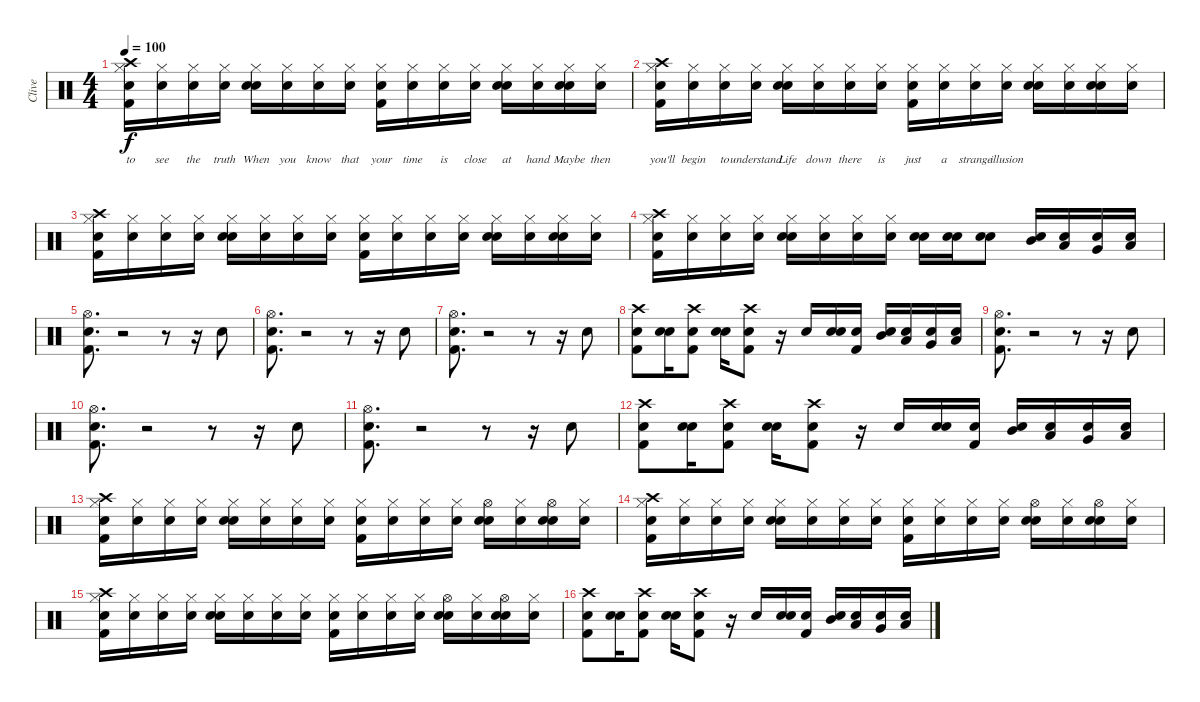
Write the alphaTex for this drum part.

\track ("Clive" "Clive") {instrument percussion}
\staff {score}
\articulation defaults
\ts (4 4)
\tempo 100
\clef neutral
\ks c
("Snare (hit)" "Kick (hit) 2" "Hi-Hat (closed)" "Crash high (hit)").16{lyrics (0 "to") lyrics (1 "") lyrics (2 "") lyrics (3 "") lyrics (4 "") dy f} ("Snare (hit)" "Hi-Hat (closed)").16{lyrics (0 "see") lyrics (1 "") lyrics (2 "") lyrics (3 "") lyrics (4 "")} ("Snare (hit)" "Hi-Hat (closed)").16{lyrics (0 "the") lyrics (1 "") lyrics (2 "") lyrics (3 "") lyrics (4 "")} ("Snare (hit)" "Hi-Hat (closed)").16{lyrics (0 "truth") lyrics (1 "") lyrics (2 "") lyrics (3 "") lyrics (4 "")} ("Snare (hit)" "Snare (hit) 2" "Hi-Hat (closed)").16{lyrics (0 "When") lyrics (1 "") lyrics (2 "") lyrics (3 "") lyrics (4 "")} ("Snare (hit)" "Hi-Hat (closed)").16{lyrics (0 "you") lyrics (1 "") lyrics (2 "") lyrics (3 "") lyrics (4 "")} ("Snare (hit)" "Hi-Hat (closed)").16{lyrics (0 "know") lyrics (1 "") lyrics (2 "") lyrics (3 "") lyrics (4 "")} ("Snare (hit)" "Hi-Hat (closed)").16{lyrics (0 "that") lyrics (1 "") lyrics (2 "") lyrics (3 "") lyrics (4 "")} ("Snare (hit)" "Kick (hit) 2" "Hi-Hat (closed)").16{lyrics (0 "your") lyrics (1 "") lyrics (2 "") lyrics (3 "") lyrics (4 "")} ("Snare (hit)" "Hi-Hat (closed)").16{lyrics (0 "time") lyrics (1 "") lyrics (2 "") lyrics (3 "") lyrics (4 "")} ("Snare (hit)" "Hi-Hat (closed)").16{lyrics (0 "is") lyrics (1 "") lyrics (2 "") lyrics (3 "") lyrics (4 "")} ("Snare (hit)" "Hi-Hat (closed)").16{lyrics (0 "close") lyrics (1 "") lyrics (2 "") lyrics (3 "") lyrics (4 "")} ("Snare (hit)" "Snare (hit) 2" "Hi-Hat (closed)").16{lyrics (0 "at") lyrics (1 "") lyrics (2 "") lyrics (3 "") lyrics (4 "")} ("Snare (hit)" "Hi-Hat (closed)").16{lyrics (0 "hand") lyrics (1 "") lyrics (2 "") lyrics (3 "") lyrics (4 "")} ("Snare (hit)" "Snare (hit) 2" "Hi-Hat (closed)").16{lyrics (0 "Maybe") lyrics (1 "") lyrics (2 "") lyrics (3 "") lyrics (4 "")} ("Snare (hit)" "Hi-Hat (closed)").16{lyrics (0 "then") lyrics (1 "") lyrics (2 "") lyrics (3 "") lyrics (4 "")} |
("Snare (hit)" "Kick (hit) 2" "Hi-Hat (closed)" "Crash high (hit)").16{lyrics (0 "you'll") lyrics (1 "") lyrics (2 "") lyrics (3 "") lyrics (4 "")} ("Snare (hit)" "Hi-Hat (closed)").16{lyrics (0 "begin") lyrics (1 "") lyrics (2 "") lyrics (3 "") lyrics (4 "")} ("Snare (hit)" "Hi-Hat (closed)").16{lyrics (0 "to") lyrics (1 "") lyrics (2 "") lyrics (3 "") lyrics (4 "")} ("Snare (hit)" "Hi-Hat (closed)").16{lyrics (0 "understand") lyrics (1 "") lyrics (2 "") lyrics (3 "") lyrics (4 "")} ("Snare (hit)" "Snare (hit) 2" "Hi-Hat (closed)").16{lyrics (0 "Life") lyrics (1 "") lyrics (2 "") lyrics (3 "") lyrics (4 "")} ("Snare (hit)" "Hi-Hat (closed)").16{lyrics (0 "down") lyrics (1 "") lyrics (2 "") lyrics (3 "") lyrics (4 "")} ("Snare (hit)" "Hi-Hat (closed)").16{lyrics (0 "there") lyrics (1 "") lyrics (2 "") lyrics (3 "") lyrics (4 "")} ("Snare (hit)" "Hi-Hat (closed)").16{lyrics (0 "is") lyrics (1 "") lyrics (2 "") lyrics (3 "") lyrics (4 "")} ("Snare (hit)" "Kick (hit) 2" "Hi-Hat (closed)").16{lyrics (0 "just") lyrics (1 "") lyrics (2 "") lyrics (3 "") lyrics (4 "")} ("Snare (hit)" "Hi-Hat (closed)").16{lyrics (0 "a") lyrics (1 "") lyrics (2 "") lyrics (3 "") lyrics (4 "")} ("Snare (hit)" "Hi-Hat (closed)").16{lyrics (0 "strange") lyrics (1 "") lyrics (2 "") lyrics (3 "") lyrics (4 "")} ("Snare (hit)" "Hi-Hat (closed)").16{lyrics (0 "illusion") lyrics (1 "") lyrics (2 "") lyrics (3 "") lyrics (4 "")} ("Snare (hit)" "Snare (hit) 2" "Hi-Hat (closed)").16 ("Snare (hit)" "Hi-Hat (closed)").16 ("Snare (hit)" "Snare (hit) 2" "Hi-Hat (closed)").16 ("Snare (hit)" "Hi-Hat (closed)").16 |
("Snare (hit)" "Kick (hit) 2" "Hi-Hat (closed)" "Crash high (hit)").16 ("Snare (hit)" "Hi-Hat (closed)").16 ("Snare (hit)" "Hi-Hat (closed)").16 ("Snare (hit)" "Hi-Hat (closed)").16 ("Snare (hit)" "Snare (hit) 2" "Hi-Hat (closed)").16 ("Snare (hit)" "Hi-Hat (closed)").16 ("Snare (hit)" "Hi-Hat (closed)").16 ("Snare (hit)" "Hi-Hat (closed)").16 ("Snare (hit)" "Kick (hit) 2" "Hi-Hat (closed)").16 ("Snare (hit)" "Hi-Hat (closed)").16 ("Snare (hit)" "Hi-Hat (closed)").16 ("Snare (hit)" "Hi-Hat (closed)").16 ("Snare (hit)" "Snare (hit) 2" "Hi-Hat (closed)").16 ("Snare (hit)" "Hi-Hat (closed)").16 ("Snare (hit)" "Snare (hit) 2" "Hi-Hat (closed)").16 ("Snare (hit)" "Hi-Hat (closed)").16 |
("Snare (hit)" "Kick (hit) 2" "Hi-Hat (closed)" "Crash high (hit)").16 ("Snare (hit)" "Hi-Hat (closed)").16 ("Snare (hit)" "Hi-Hat (closed)").16 ("Snare (hit)" "Hi-Hat (closed)").16 ("Snare (hit)" "Snare (hit) 2" "Hi-Hat (closed)").16 ("Snare (hit)" "Hi-Hat (closed)").16 ("Snare (hit)" "Hi-Hat (closed)").16 ("Snare (hit)" "Hi-Hat (closed)").16 ("Snare (hit)" "Snare (hit) 2").16 ("Snare (hit)" "Snare (hit) 2").16 ("Snare (hit)" "Snare (hit) 2").8 ("Snare (hit)" "Mid Tom (hit)").16 ("Snare (hit)" "Low Tom (hit)").16 ("Snare (hit)" "Very Low Tom (hit)").16 ("Snare (hit)" "Low Floor Tom (hit)").16 |
("Snare (hit)" "Kick (hit) 2" "Hi-Hat (open)").8{d} r.2 r.8 r.16 "Snare (hit) 2".8 |
("Snare (hit)" "Kick (hit) 2" "Hi-Hat (open)").8{d} r.2 r.8 r.16 "Snare (hit) 2".8 |
("Snare (hit)" "Kick (hit) 2" "Hi-Hat (open)").8{d} r.2 r.8 r.16 "Snare (hit) 2".8 |
("Snare (hit)" "Kick (hit) 2" "Crash high (hit)").8 ("Snare (hit)" "Snare (hit) 2").16 ("Snare (hit)" "Kick (hit) 2" "Crash high (hit)").8 ("Snare (hit)" "Snare (hit) 2").16 ("Snare (hit)" "Kick (hit) 2" "Crash high (hit)").8 r.16 "Snare (hit) 2".16 ("Snare (hit)" "Snare (hit) 2").16 ("Snare (hit)" "Kick (hit) 2").16 ("Snare (hit)" "Mid Tom (hit)").16 ("Snare (hit)" "Low Tom (hit)").16 ("Snare (hit)" "Very Low Tom (hit)").16 ("Snare (hit)" "Low Floor Tom (hit)").16 |
("Snare (hit)" "Kick (hit) 2" "Hi-Hat (open)").8{d} r.2 r.8 r.16 "Snare (hit) 2".8 |
("Snare (hit)" "Kick (hit) 2" "Hi-Hat (open)").8{d} r.2 r.8 r.16 "Snare (hit) 2".8 |
("Snare (hit)" "Kick (hit) 2" "Hi-Hat (open)").8{d} r.2 r.8 r.16 "Snare (hit) 2".8 |
("Snare (hit)" "Kick (hit) 2" "Crash high (hit)").8 ("Snare (hit)" "Snare (hit) 2").16 ("Snare (hit)" "Kick (hit) 2" "Crash high (hit)").8 ("Snare (hit)" "Snare (hit) 2").16 ("Snare (hit)" "Kick (hit) 2" "Crash high (hit)").8 r.16 "Snare (hit) 2".16 ("Snare (hit)" "Snare (hit) 2").16 ("Snare (hit)" "Kick (hit) 2").16 ("Snare (hit)" "Mid Tom (hit)").16 ("Snare (hit)" "Low Tom (hit)").16 ("Snare (hit)" "Very Low Tom (hit)").16 ("Snare (hit)" "Low Floor Tom (hit)").16 |
("Snare (hit)" "Kick (hit) 2" "Hi-Hat (closed)" "Crash high (hit)").16 ("Snare (hit)" "Hi-Hat (closed)").16 ("Snare (hit)" "Hi-Hat (closed)").16 ("Snare (hit)" "Hi-Hat (closed)").16 ("Snare (hit)" "Snare (hit) 2" "Hi-Hat (closed)").16 ("Snare (hit)" "Hi-Hat (closed)").16 ("Snare (hit)" "Hi-Hat (closed)").16 ("Snare (hit)" "Hi-Hat (closed)").16 ("Snare (hit)" "Kick (hit) 2" "Hi-Hat (closed)").16 ("Snare (hit)" "Hi-Hat (closed)").16 ("Snare (hit)" "Hi-Hat (closed)").16 ("Snare (hit)" "Hi-Hat (closed)").16 ("Snare (hit)" "Snare (hit) 2" "Hi-Hat (open)").16 ("Snare (hit)" "Hi-Hat (closed)").16 ("Snare (hit)" "Snare (hit) 2" "Hi-Hat (open)").16 ("Snare (hit)" "Hi-Hat (closed)").16 |
("Snare (hit)" "Kick (hit) 2" "Hi-Hat (closed)" "Crash high (hit)").16 ("Snare (hit)" "Hi-Hat (closed)").16 ("Snare (hit)" "Hi-Hat (closed)").16 ("Snare (hit)" "Hi-Hat (closed)").16 ("Snare (hit)" "Snare (hit) 2" "Hi-Hat (closed)").16 ("Snare (hit)" "Hi-Hat (closed)").16 ("Snare (hit)" "Hi-Hat (closed)").16 ("Snare (hit)" "Hi-Hat (closed)").16 ("Snare (hit)" "Kick (hit) 2" "Hi-Hat (closed)").16 ("Snare (hit)" "Hi-Hat (closed)").16 ("Snare (hit)" "Hi-Hat (closed)").16 ("Snare (hit)" "Hi-Hat (closed)").16 ("Snare (hit)" "Snare (hit) 2" "Hi-Hat (open)").16 ("Snare (hit)" "Hi-Hat (closed)").16 ("Snare (hit)" "Snare (hit) 2" "Hi-Hat (open)").16 ("Snare (hit)" "Hi-Hat (closed)").16 |
("Snare (hit)" "Kick (hit) 2" "Hi-Hat (closed)" "Crash high (hit)").16 ("Snare (hit)" "Hi-Hat (closed)").16 ("Snare (hit)" "Hi-Hat (closed)").16 ("Snare (hit)" "Hi-Hat (closed)").16 ("Snare (hit)" "Snare (hit) 2" "Hi-Hat (closed)").16 ("Snare (hit)" "Hi-Hat (closed)").16 ("Snare (hit)" "Hi-Hat (closed)").16 ("Snare (hit)" "Hi-Hat (closed)").16 ("Snare (hit)" "Kick (hit) 2" "Hi-Hat (closed)").16 ("Snare (hit)" "Hi-Hat (closed)").16 ("Snare (hit)" "Hi-Hat (closed)").16 ("Snare (hit)" "Hi-Hat (closed)").16 ("Snare (hit)" "Snare (hit) 2" "Hi-Hat (open)").16 ("Snare (hit)" "Hi-Hat (closed)").16 ("Snare (hit)" "Snare (hit) 2" "Hi-Hat (open)").16 ("Snare (hit)" "Hi-Hat (closed)").16 |
("Snare (hit)" "Kick (hit) 2" "Crash high (hit)").8 ("Snare (hit)" "Snare (hit) 2").16 ("Snare (hit)" "Kick (hit) 2" "Crash high (hit)").8 ("Snare (hit)" "Snare (hit) 2").16 ("Snare (hit)" "Kick (hit) 2" "Crash high (hit)").8 r.16 "Snare (hit) 2".16 ("Snare (hit)" "Snare (hit) 2").16 ("Snare (hit)" "Kick (hit) 2").16 ("Snare (hit)" "Mid Tom (hit)").16 ("Snare (hit)" "Low Tom (hit)").16 ("Snare (hit)" "Very Low Tom (hit)").16 ("Snare (hit)" "Low Floor Tom (hit)").16
